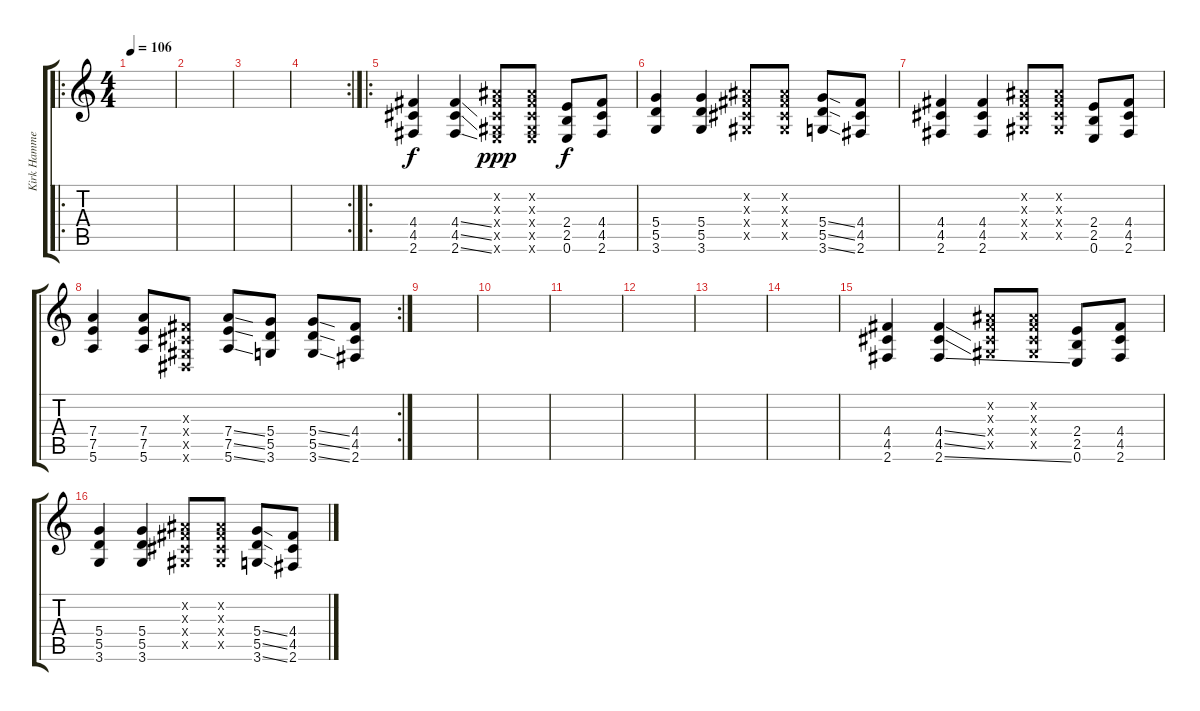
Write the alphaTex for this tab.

\track ("Kirk Hammett" "Kirk Hamme") {instrument distortionguitar}
\staff {score tabs}
\tuning (E4 B3 G3 D3 A2 E2) {hide}
\ro
\ts (4 4)
\tempo 106
\clef g2
\ks c
|
|
|
\rc 2
|
\ro
(4.4 4.5 2.6).4 (4.4{ss} 4.5{ss} 2.6{ss}).4 (-1.2{x} -1.3{x} -1.4{x} -1.5{x} 0.6{x}).8{dy ppp} (-1.2{x} -1.3{x} -1.4{x} -1.5{x} 0.6{x}).8 (2.4 2.5 0.6).8{dy f} (4.4 4.5 2.6).8 |
(5.4 5.5 3.6).4 (5.4 5.5 3.6).4 (-1.2{x} -1.3{x} -1.4{x} -1.5{x}).8 (-1.2{x} -1.3{x} -1.4{x} -1.5{x}).8 (5.4{ss} 5.5{ss} 3.6{ss}).8 (4.4 4.5 2.6).8 |
(4.4 4.5 2.6).4 (4.4 4.5 2.6).4 (-1.2{x} -1.3{x} -1.4{x} -1.5{x}).8 (-1.2{x} -1.3{x} -1.4{x} -1.5{x}).8 (2.4 2.5 0.6).8 (4.4 4.5 2.6).8 |
\rc 2
(7.4 7.5 5.6).4 (7.4 7.5 5.6).8 (-1.3{x} -1.4{x} -1.5{x} -1.6{x}).8 (7.4{ss} 7.5{ss} 5.6{ss}).8 (5.4 5.5 3.6).8 (5.4{ss} 5.5{ss} 3.6{ss}).8 (4.4 4.5 2.6).8 |
|
|
|
|
|
|
(4.4 4.5 2.6).4 (4.4{ss} 4.5{ss} 2.6{ss}).4 (-1.2{x} -1.3{x} -1.4{x} -1.5{x}).8 (-1.2{x} -1.3{x} -1.4{x} -1.5{x}).8 (2.4 2.5 0.6).8 (4.4 4.5 2.6).8 |
(5.4 5.5 3.6).4 (5.4 5.5 3.6).4 (-1.2{x} -1.3{x} -1.4{x} -1.5{x}).8 (-1.2{x} -1.3{x} -1.4{x} -1.5{x}).8 (5.4{ss} 5.5{ss} 3.6{ss}).8 (4.4 4.5 2.6).8
